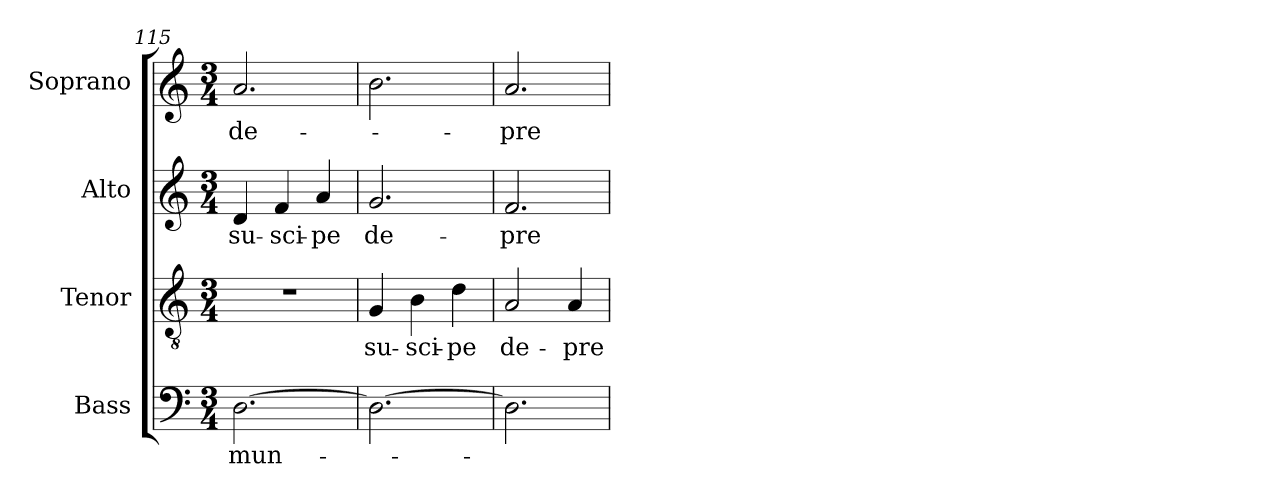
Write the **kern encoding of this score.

**kern	**text	**kern	**text	**kern	**text	**kern	**text
*part4	*part4	*part3	*part3	*part2	*part2	*part1	*part1
*staff4	*staff4	*staff3	*staff3	*staff2	*staff2	*staff1	*staff1
*I"Bass	*	*I"Tenor	*	*I"Alto	*	*I"Soprano	*
*clefF4	*	*clefGv2	*	*clefG2	*	*clefG2	*
*k[]	*	*k[]	*	*k[]	*	*k[]	*
*C:	*	*C:	*	*C:	*	*C:	*
*M3/4	*	*M3/4	*	*M3/4	*	*M3/4	*
=115	=115	=115	=115	=115	=115	=115	=115
[2.D\	mun-	2.r	.	4d/	su-	2.a/	de-
.	.	.	.	4f/	-sci-	.	.
.	.	.	.	4a/	-pe	.	.
=116	=116	=116	=116	=116	=116	=116	=116
2.D\_	.	4G/	su-	2.g/	de-	2.b\	.
.	.	4B\	-sci-	.	.	.	.
.	.	4d\	-pe	.	.	.	.
=117	=117	=117	=117	=117	=117	=117	=117
2.D\]	.	2A/	de-	2.f/	-pre-	2.a/	-pre-
.	.	4A/	-pre-	.	.	.	.
=	=	=	=	=	=	=	=
*-	*-	*-	*-	*-	*-	*-	*-
